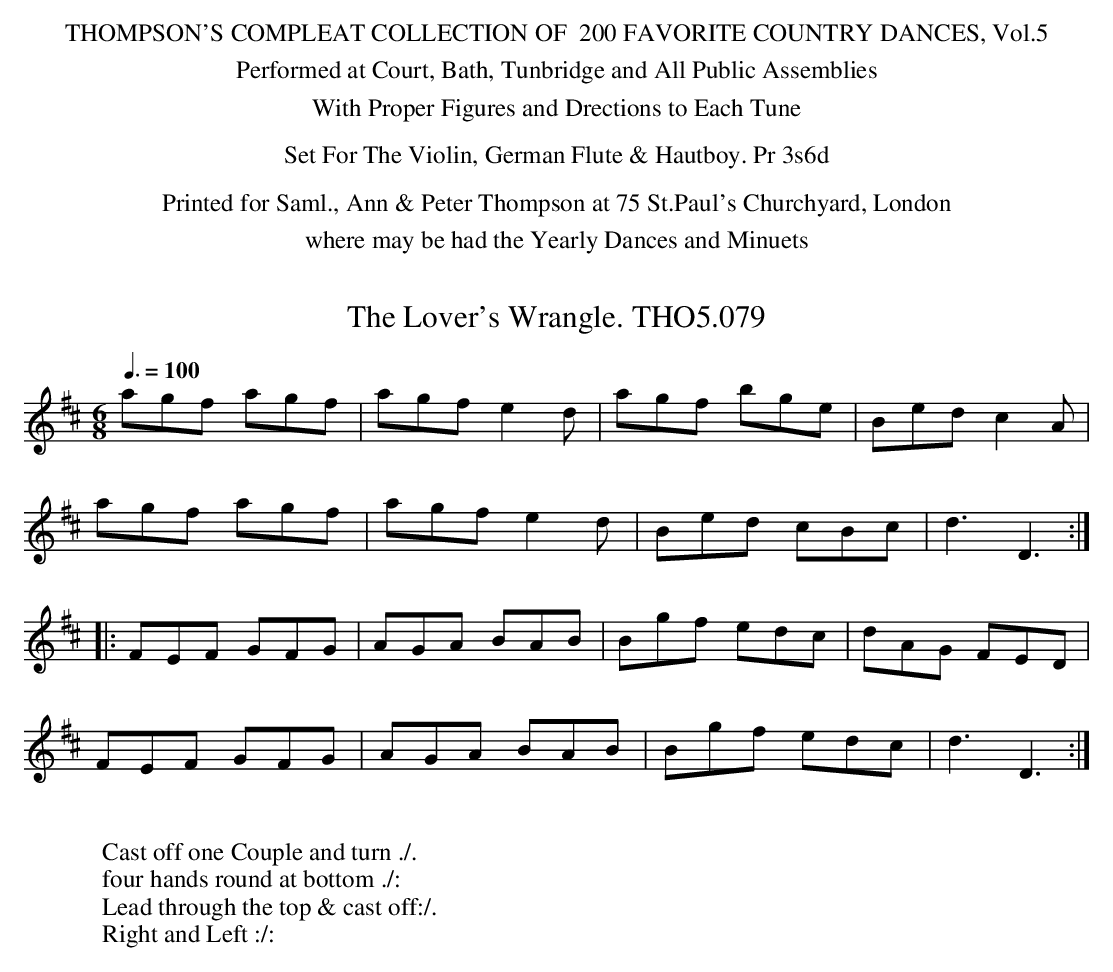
X:1
T:Lover's Wrangle. THO5.079, The
M:6/8
L:1/8
Q:3/8=100
K:D
agf agf|agf e2d|agf bge|Bed c2A|
agf agf|agf e2d|Bed cBc|d3 D3:|
|:FEF GFG|AGA BAB|Bgf edc|dAG FED|
FEF GFG|AGA BAB|Bgf edc|d3 D3:|
W:
W:Cast off one Couple and turn ./.
W:four hands round at bottom ./:
W:Lead through the top & cast off:/.
W:Right and Left :/:
